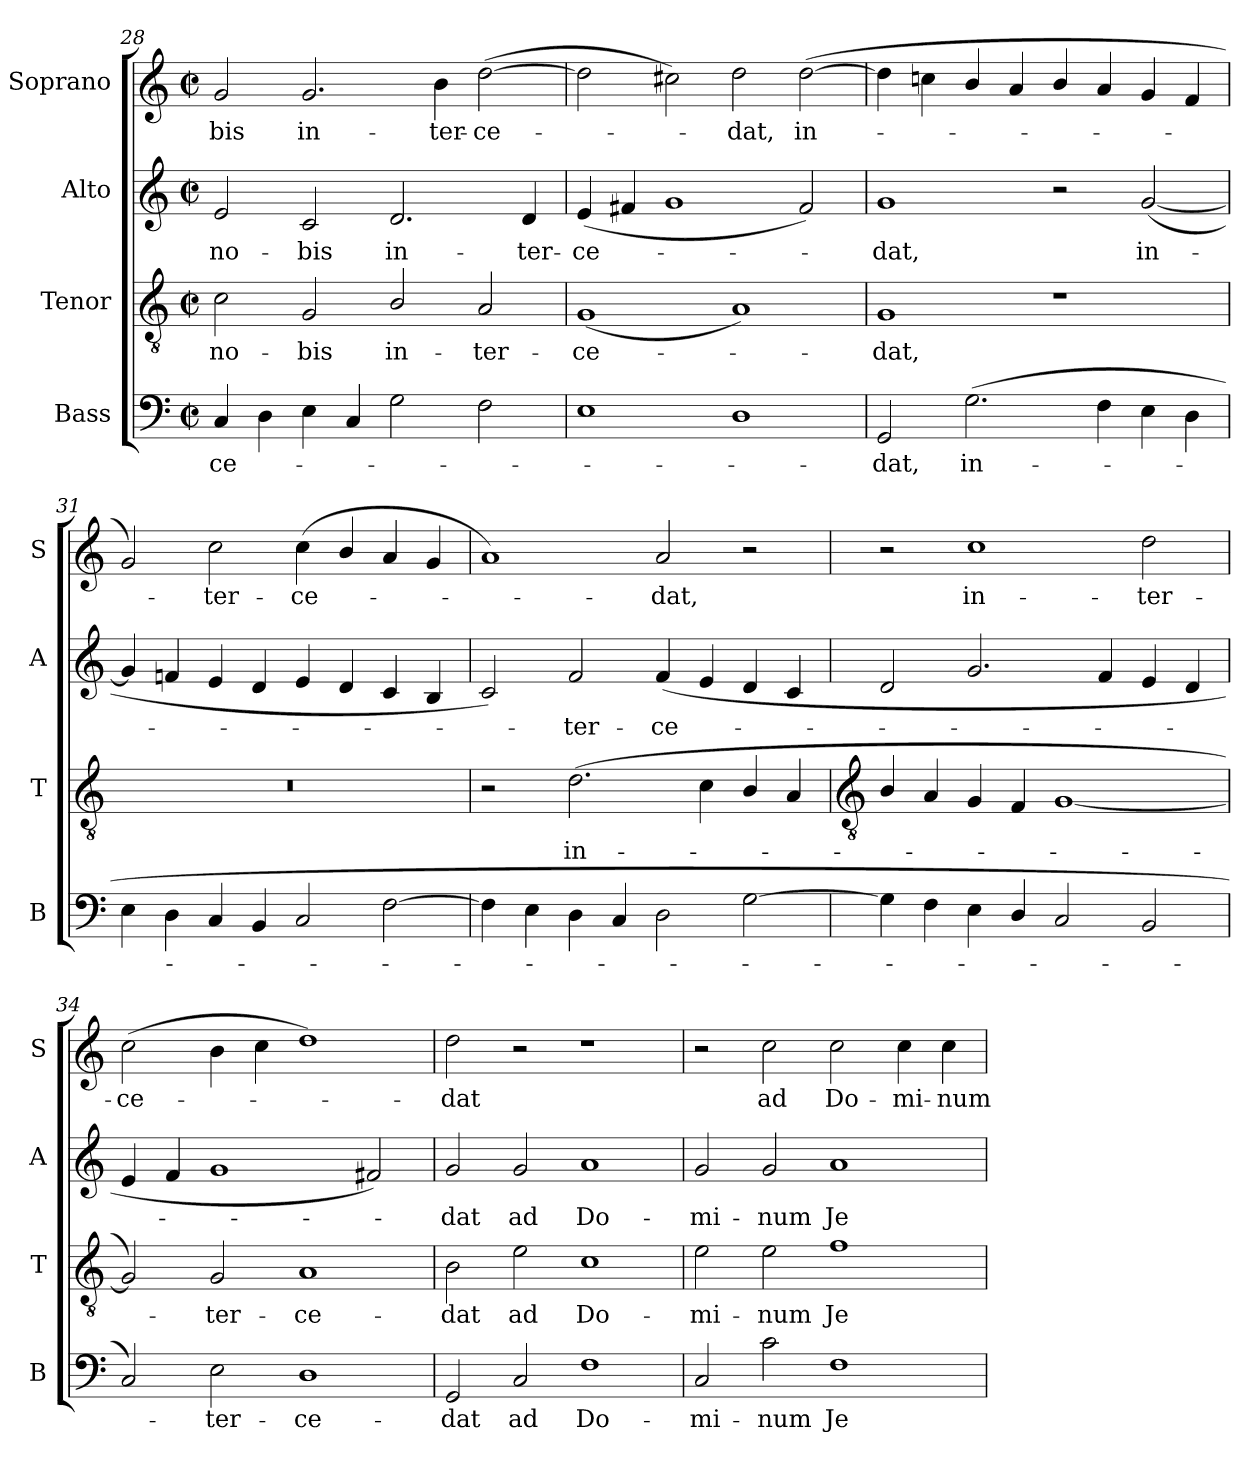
**kern	**text	**kern	**text	**kern	**text	**kern	**text
*part4	*part4	*part3	*part3	*part2	*part2	*part1	*part1
*staff4	*staff4	*staff3	*staff3	*staff2	*staff2	*staff1	*staff1
*I"Bass	*	*I"Tenor	*	*I"Alto	*	*I"Soprano	*
*I'B	*	*I'T	*	*I'A	*	*I'S	*
!!LO:LB:g=z
*clefF4	*	*clefGv2	*	*clefG2	*	*clefG2	*
*k[]	*	*k[]	*	*k[]	*	*k[]	*
*C:	*	*C:	*	*C:	*	*C:	*
*M4/2	*	*M4/2	*	*M4/2	*	*M4/2	*
*met(c|)	*	*met(c|)	*	*met(c|)	*	*met(c|)	*
=28	=28	=28	=28	=28	=28	=28	=28
!	!LO:LY:b	!	!LO:LY:b	!	!LO:LY:b	!	!LO:LY:b
4C	-ce-	2c	no-	2e	no-	2g	bis
4D	.	.	.	.	.	.	.
!	!	!	!LO:LY:b	!	!LO:LY:b	!	!LO:LY:b
4E	.	2G	-bis	2c	-bis	2.g	in-
4C	.	.	.	.	.	.	.
!	!	!	!LO:LY:b	!	!LO:LY:b	!	!
2G	.	2B/	in-	2.d	in-	.	.
!	!	!	!	!	!	!	!LO:LY:b
.	.	.	.	.	.	4b	-ter-
!	!	!	!LO:LY:b	!	!	!	!LO:LY:b
2F	.	2A	-ter-	.	.	(>[2dd	-ce-
!	!	!	!	!	!LO:LY:b	!	!
.	.	.	.	4d	-ter-	.	.
=29	=29	=29	=29	=29	=29	=29	=29
!	!	!	!LO:LY:b	!	!LO:LY:b	!	!
1E	.	(<1G	-ce-	(<4e	-ce-	2dd]	.
.	.	.	.	4f#X	.	.	.
.	.	.	.	1g	.	2cc#X)	.
!	!	!	!	!	!	!	!LO:LY:b
1D	.	1A)	.	.	.	2dd	dat,
!	!	!	!	!	!	!	!LO:LY:b
.	.	.	.	2f#)	.	(<[2dd	in-
=30	=30	=30	=30	=30	=30	=30	=30
!	!LO:LY:b	!	!LO:LY:b	!	!LO:LY:b	!	!
2GG	dat,	1G	dat,	1g	dat,	4dd]	.
.	.	.	.	.	.	4ccn	.
!	!LO:LY:b	!	!	!	!	!	!
(>2.G	in-	.	.	.	.	4b/	.
.	.	.	.	.	.	4a	.
.	.	1r	.	2r	.	4b/	.
4F	.	.	.	.	.	4a	.
!	!	!	!	!	!LO:LY:b	!	!
4E	.	.	.	(<[2g	in-	4g	.
4D	.	.	.	.	.	4f	.
=31	=31	=31	=31	=31	=31	=31	=31
4E	.	0r	.	4g]	.	2g)	.
4D	.	.	.	4fn	.	.	.
!	!	!	!	!	!	!	!LO:LY:b
4C	.	.	.	4e	.	2cc	ter-
4BB	.	.	.	4d	.	.	.
!	!	!	!	!	!	!	!LO:LY:b
2C	.	.	.	4e	.	(<4cc	-ce-
.	.	.	.	4d	.	4b/	.
[2F	.	.	.	4c	.	4a	.
.	.	.	.	4B	.	4g	.
=32	=32	=32	=32	=32	=32	=32	=32
4F]	.	2r	.	2c)	.	1a)	.
4E	.	.	.	.	.	.	.
!	!	!	!LO:LY:b	!	!LO:LY:b	!	!
4D	.	(<2.d	in-	2f	ter-	.	.
4C	.	.	.	.	.	.	.
!	!	!	!	!	!LO:LY:b	!	!LO:LY:b
2D	.	.	.	(<4f	-ce-	2a	dat,
.	.	4c	.	4e	.	.	.
[2G	.	4B/	.	4d	.	2r	.
.	.	4A	.	4c	.	.	.
!!LO:LB:g=z
=33	=33	=33	=33	=33	=33	=33	=33
*	*	*clefGv2	*	*	*	*	*
4G]	.	4B/	.	2d	.	2r	.
4F	.	4A	.	.	.	.	.
!	!	!	!	!	!	!	!LO:LY:b
4E	.	4G	.	2.g	.	1cc	in-
4D/	.	4F	.	.	.	.	.
2C	.	[1G	.	.	.	.	.
.	.	.	.	4f	.	.	.
!	!	!	!	!	!	!	!LO:LY:b
2BB	.	.	.	4e	.	2dd	-ter-
.	.	.	.	4d	.	.	.
=34	=34	=34	=34	=34	=34	=34	=34
!	!	!	!	!	!	!	!LO:LY:b
2C)	.	2G])	.	4e	.	(>2cc	-ce-
.	.	.	.	4f	.	.	.
!	!LO:LY:b	!	!LO:LY:b	!	!	!	!
2E	ter-	2G	ter-	1g	.	4b	.
.	.	.	.	.	.	4cc	.
!	!LO:LY:b	!	!LO:LY:b	!	!	!	!
1D	-ce-	1A	-ce-	.	.	1dd)	.
.	.	.	.	2f#X)	.	.	.
=35	=35	=35	=35	=35	=35	=35	=35
!	!LO:LY:b	!	!LO:LY:b	!	!LO:LY:b	!	!LO:LY:b
2GG	-dat	2B	-dat	2g	dat	2dd	dat
!	!LO:LY:b	!	!LO:LY:b	!	!LO:LY:b	!	!
2C	ad	2e	ad	2g	ad	2r	.
!	!LO:LY:b	!	!LO:LY:b	!	!LO:LY:b	!	!
1F	Do-	1c	Do-	1a	Do-	1r	.
=36	=36	=36	=36	=36	=36	=36	=36
!	!LO:LY:b	!	!LO:LY:b	!	!LO:LY:b	!	!
2C	-mi-	2e	-mi-	2g	-mi-	2r	.
!	!LO:LY:b	!	!LO:LY:b	!	!LO:LY:b	!	!LO:LY:b
2c	-num	2e	-num	2g	-num	2cc	ad
!	!LO:LY:b	!	!LO:LY:b	!	!LO:LY:b	!	!LO:LY:b
1F	Je-	1f	Je-	1a	Je-	2cc	Do-
!	!	!	!	!	!	!	!LO:LY:b
.	.	.	.	.	.	4cc	-mi-
!	!	!	!	!	!	!	!LO:LY:b
.	.	.	.	.	.	4cc	-num
=	=	=	=	=	=	=	=
*-	*-	*-	*-	*-	*-	*-	*-
